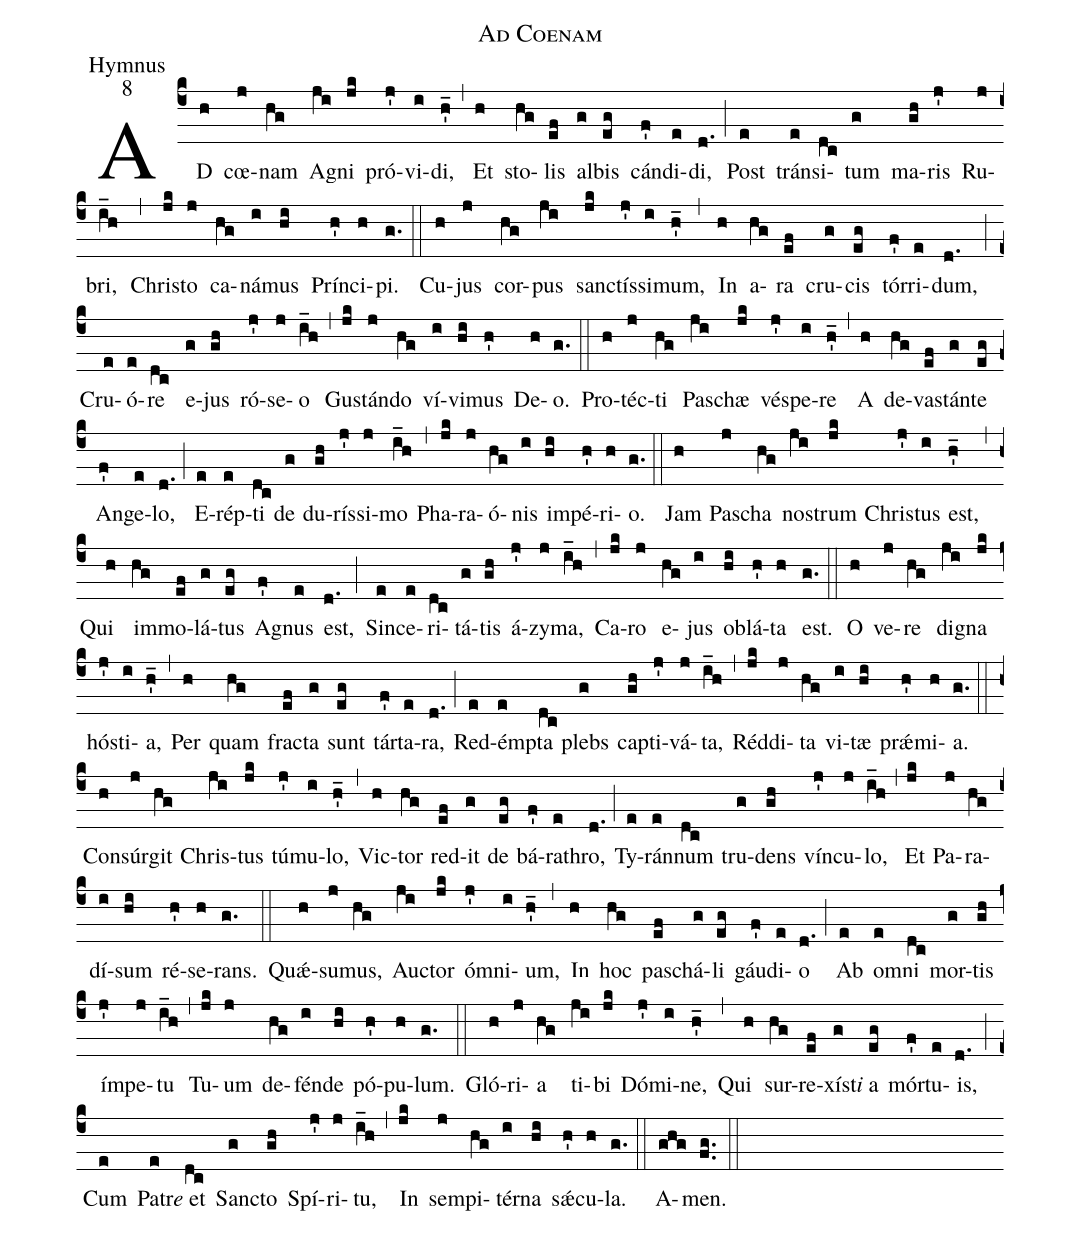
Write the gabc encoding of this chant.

name:Ad Coenam;
office-part:Hymnus;
mode:8;
%%
name:Ad coenam;
office-part:Hymnus;
mode:8;
book:Antiphonale Monasticum, 1934, p. 467;
transcriber:Jakub Jelínek;
%%
(c4)
AD(h) cœ(j)nam(hg) A(ji)gni(jk) pró(j')vi(i)di,(h'_) (,)
Et(h) sto(hg)lis(ef) al(g)bis(eg) cán(f')di(e)di,(d.) (;)
Post(e) tráns(e)i(dc)tum(g) ma(gh)ris(j') Ru(j)bri,(i_h) (,)
Chris(jk)to(j) ca(hg)ná(i)mus(hi) Prín(h')ci(h)pi.(g.) (::)

Cu(h)jus(j) cor(hg)pus(ji) sanc(jk)tís(j')si(i)mum,(h'_) (,)
In(h) a(hg)ra(ef) cru(g)cis(eg) tór(f')ri(e)dum,(d.) (;)
Cru(e)ó(e)re(dc) e(g)jus(gh) ró(j')se(j)o(i_h) (,)
Gus(jk)tán(j)do(hg) ví(i)vi(hi)mus(h') De(h)o.(g.) (::)

Pro(h)téc(j)ti(hg) Pas(ji)chæ(jk) vés(j')pe(i)re(h'_) (,)
A(h) de(hg)vas(ef)tán(g)te(eg) An(f')ge(e)lo,(d.) (;)
E(e)rép(e)ti(dc) de(g) du(gh)rís(j')si(j)mo(i_h) (,)
Pha(jk)ra(j)ó(hg)nis(i) im(hi)pé(h')ri(h)o.(g.) (::)

Jam(h) Pas(j)cha(hg) nos(ji)trum(jk) Chris(j')tus(i) est,(h'_) (,)
Qui(h) im(hg)mo(ef)lá(g)tus(eg) A(f')gnus(e) est,(d.) (;)
Sin(e)ce(e)ri(dc)tá(g)tis(gh) á(j')zy(j)ma,(i_h) (,)
Ca(jk)ro(j) e(hg)jus(i) ob(hi)lá(h')ta(h) est.(g.) (::)

O(h) ve(j)re(hg) di(ji)gna(jk) hós(j')ti(i)a,(h'_) (,)
Per(h) quam(hg) frac(ef)ta(g) sunt(eg) tár(f')ta(e)ra,(d.) (;)
Red(e)émp(e)ta(dc) plebs(g) cap(gh)ti(j')vá(j)ta,(i_h) (,)
Réd(jk)di(j)ta(hg) vi(i)tæ(hi) prǽ(h')mi(h)a.(g.) (::)

Con(h)súr(j)git(hg) Chris(ji)tus(jk) tú(j')mu(i)lo,(h'_) (,)
Vic(h)tor(hg) red(ef)it(g) de(eg) bá(f')ra(e)thro,(d.) (;)
Ty(e)rán(e)num(dc) tru(g)dens(gh) vín(j')cu(j)lo,(i_h) (,)
Et(jk) Pa(j)ra(hg)dí(i)sum(hi) ré(h')se(h)rans.(g.) (::)

Quǽ(h)su(j)mus,(hg) Auc(ji)tor(jk) óm(j')ni(i)um,(h'_) (,)
In(h) hoc(hg) pas(ef)chá(g)li(eg) gáu(f')di(e)o(d.) (;)
Ab(e) om(e)ni(dc) mor(g)tis(gh) ím(j')pe(j)tu(i_h) (,)
Tu(jk)um(j) de(hg)fén(i)de(hi) pó(h')pu(h)lum.(g.) (::)

Gló(h)ri(j)a(hg) ti(ji)bi(jk) Dó(j')mi(i)ne,(h'_) (,)
Qui(h) sur(hg)re(ef)xís(g)t<i>i</i> {a}(eg) mór(f')tu(e)is,(d.) (;)
Cum(e) Pa(e)tr<i>e</i> {e}t(dc) Sanc(g)to(gh) Spí(j')ri(j)tu,(i_h) (,)
In(jk) sem(j)pi(hg)tér(i)na(hi) sǽ(h')cu(h)la.(g.) (::)
A(ghg)men.(fg..) (::)
